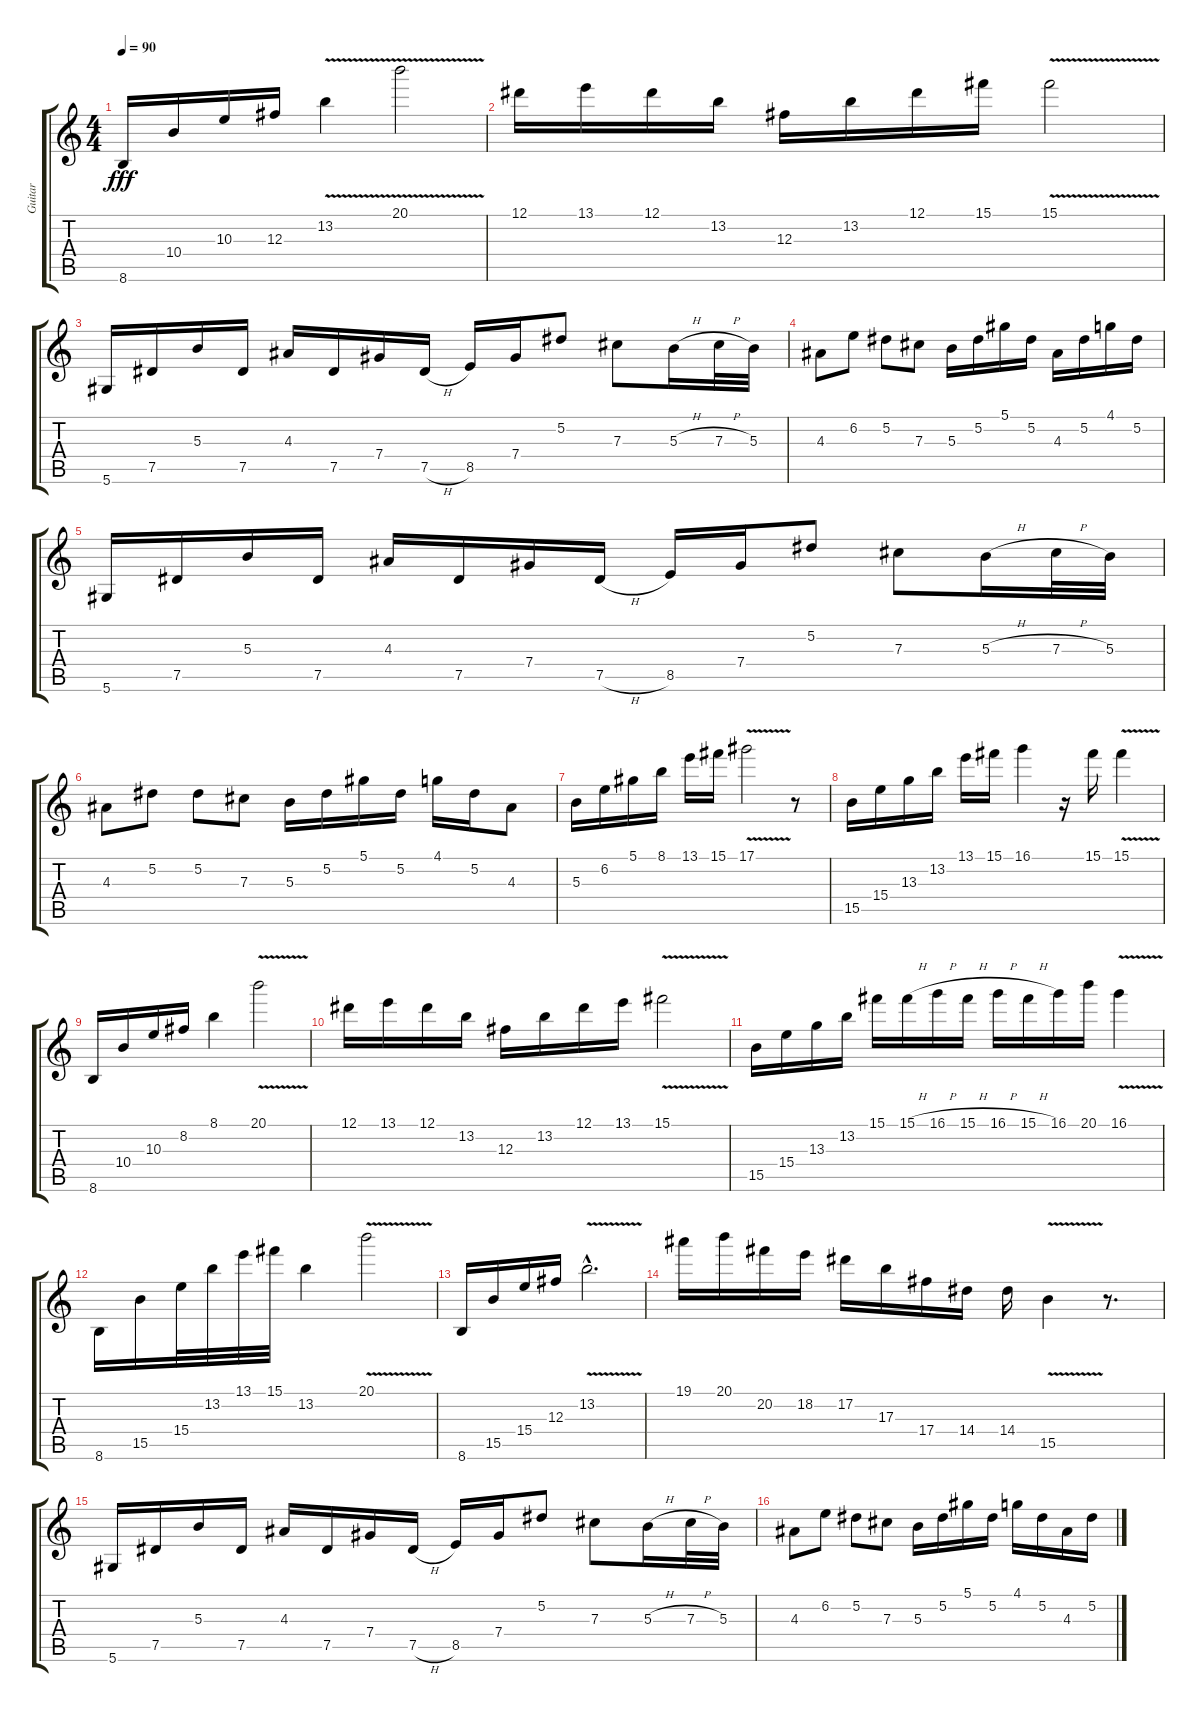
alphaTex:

\track ("Guitar" "Guitar") {instrument distortionguitar}
\staff {score tabs}
\tuning (Eb4 Bb3 Gb3 Db3 Ab2 Eb2) {hide}
\ts (4 4)
\tempo 90
\clef g2
\ks c
8.6.16{dy fff} 10.4.16 10.3.16 12.3.16 13.2{v}.4 20.1{v}.2 |
12.1.16 13.1.16 12.1.16 13.2.16 12.3.16 13.2.16 12.1.16 15.1.16 15.1{v}.2 |
5.6.16 7.5.16 5.3.16 7.5.16 4.3.16 7.5.16 7.4.16 7.5{h}.16 8.5.16 7.4.16 5.2.8 7.3.8 5.3{h}.16 7.3{h}.32 5.3.32 |
4.3.8 6.2.8 5.2.8 7.3.8 5.3.16 5.2.16 5.1.16 5.2.16 4.3.16 5.2.16 4.1.16 5.2.16 |
5.6.16 7.5.16 5.3.16 7.5.16 4.3.16 7.5.16 7.4.16 7.5{h}.16 8.5.16 7.4.16 5.2.8 7.3.8 5.3{h}.16 7.3{h}.32 5.3.32 |
4.3.8 5.2.8 5.2.8 7.3.8 5.3.16 5.2.16 5.1.16 5.2.16 4.1.16 5.2.16 4.3.8 |
5.3.16 6.2.16 5.1.16 8.1.16 13.1.16 15.1.16 17.1{v}.2 r.8 |
15.5.16 15.4.16 13.3.16 13.2.16 13.1.16 15.1.16 16.1.4 r.16 15.1.16 15.1{v}.4 |
8.6.16 10.4.16 10.3.16 8.2.16 8.1.4 20.1{v}.2 |
12.1.16 13.1.16 12.1.16 13.2.16 12.3.16 13.2.16 12.1.16 13.1.16 15.1{v}.2 |
15.5.16 15.4.16 13.3.16 13.2.16 15.1.16 15.1{h}.16 16.1{h}.16 15.1{h}.16 16.1{h}.16 15.1{h}.16 16.1.16 20.1.16 16.1{v}.4 |
8.6.16 15.5.16 15.4.32 13.2.32 13.1.32 15.1.32 13.2.4 20.1{v}.2 |
8.6.16 15.5.16 15.4.16 12.3.16 13.2{v hac}.2{d} |
19.1.16 20.1.16 20.2.16 18.2.16 17.2.16 17.3.16 17.4.16 14.4.16 14.4.16 15.5{v}.4 r.8{d} |
5.6.16 7.5.16 5.3.16 7.5.16 4.3.16 7.5.16 7.4.16 7.5{h}.16 8.5.16 7.4.16 5.2.8 7.3.8 5.3{h}.16 7.3{h}.32 5.3.32 |
4.3.8 6.2.8 5.2.8 7.3.8 5.3.16 5.2.16 5.1.16 5.2.16 4.1.16 5.2.16 4.3.16 5.2.16
